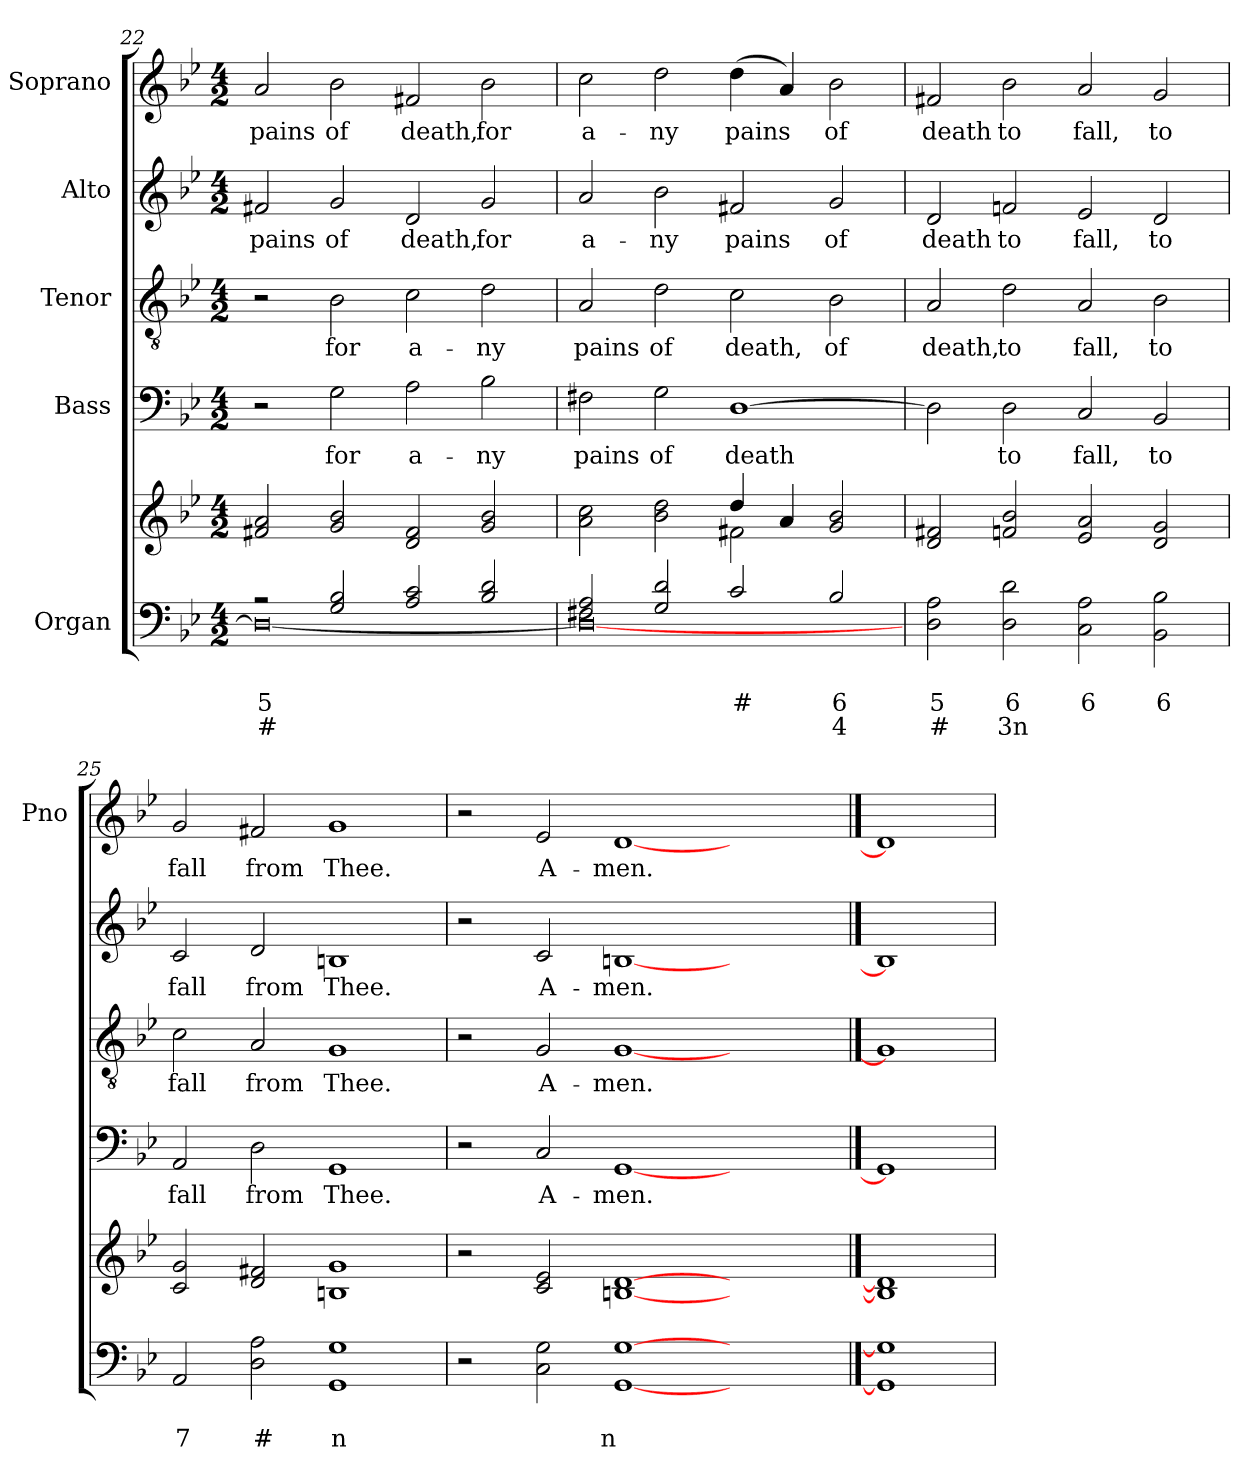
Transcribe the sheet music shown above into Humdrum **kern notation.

**kern	**text	**text	**text	**kern	**kern	**text	**kern	**text	**kern	**text	**kern	**text
*part5	*part5	*part5	*part5	*part5	*part4	*part4	*part3	*part3	*part2	*part2	*part1	*part1
*staff6	*staff6	*staff6	*staff6	*staff5	*staff4	*staff4	*staff3	*staff3	*staff2	*staff2	*staff1	*staff1
*I"Organ	*	*	*	*	*I"Bass	*	*I"Tenor	*	*I"Alto	*	*I"Soprano	*
*	*	*	*	*	*	*	*	*	*	*	*I'Pno	*
*clefF4	*	*	*	*clefG2	*clefF4	*	*clefGv2	*	*clefG2	*	*clefG2	*
*k[b-e-]	*	*	*	*k[b-e-]	*k[b-e-]	*	*k[b-e-]	*	*k[b-e-]	*	*k[b-e-]	*
*B-:	*	*	*	*B-:	*B-:	*	*B-:	*	*B-:	*	*B-:	*
*M4/2	*	*	*	*M4/2	*M4/2	*	*M4/2	*	*M4/2	*	*M4/2	*
=22	=22	=22	=22	=22	=22	=22	=22	=22	=22	=22	=22	=22
*^	*	*	*	*	*	*	*	*	*	*	*	*
2rA	0D_	.	5	#	2f#X/ 2a/	2r	.	2r	.	2f#X/	pains	2a/	pains
2G/ 2B-/	.	.	.	.	2g/ 2b-/	2G\	for	2B-\	for	2g/	of	2b-\	of
2A/ 2c/	.	.	.	.	2d/ 2f#/	2A\	a-	2c\	a-	2d/	death,	2f#X/	death,
2B-/ 2d/	.	.	.	.	2g/ 2b-/	2B-\	-ny	2d\	-ny	2g/	for	2b-\	for
!!LO:LB:g=z
=23	=23	=23	=23	=23	=23	=23	=23	=23	=23	=23	=23	=23	=23
*	*	*	*	*	*^	*	*	*	*	*	*	*	*
2F#X/ 2A/	0D_	.	.	.	2a\ 2cc\	1ryy	2F#X\	pains	2A/	pains	2a/	a-	2cc\	a-
2G/ 2d/	.	.	.	.	2b-\ 2dd\	.	2G\	of	2d\	of	2b-\	-ny	2dd\	-ny
2c/	.	.	#	.	4dd/	2f#X\	[1D	death	2c\	death,	2f#X/	pains	(4dd\	pains
.	.	.	.	.	4a/	.	.	.	.	.	.	.	4a/)	.
2B-/	.	.	6	4	2g/ 2b-/	2ryy	.	.	2B-\	of	2g/	of	2b-\	of
*v	*v	*	*	*	*	*	*	*	*	*	*	*	*	*
*	*	*	*	*v	*v	*	*	*	*	*	*	*	*
=24	=24	=24	=24	=24	=24	=24	=24	=24	=24	=24	=24	=24
2D\ 2A\	.	5	#	2d/ 2f#X/	2D\]	.	2A/	death,	2d/	death	2f#X/	death
2D\ 2d\	.	6	3n	2fn/ 2b-/	2D\	to	2d\	to	2fn/	to	2b-\	to
2C\ 2A\	.	6	.	2e-/ 2a/	2C/	fall,	2A/	fall,	2e-/	fall,	2a/	fall,
2BB-\ 2B-\	.	6	.	2d/ 2g/	2BB-/	to	2B-\	to	2d/	to	2g/	to
=25	=25	=25	=25	=25	=25	=25	=25	=25	=25	=25	=25	=25
2AA/	.	7	.	2c/ 2g/	2AA/	fall	2c\	fall	2c/	fall	2g/	fall
2D\ 2A\	.	#	.	2d/ 2f#X/	2D\	from	2A/	from	2d/	from	2f#X/	from
1GG 1G	.	n	.	1Bn 1g	1GG	Thee.	1G	Thee.	1Bn	Thee.	1g	Thee.
=26	=26	=26	=26	=26	=26	=26	=26	=26	=26	=26	=26	=26
2r	.	.	.	2r	2r	.	2r	.	2r	.	2r	.
2C\ 2G\	.	.	.	2c/ 2e-/	2C/	A-	2G/	A-	2c/	A-	2e-/	A-
[1GG [1G	.	n	.	[1Bn [1d	[1GG	-men.	[1G	-men.	[1Bn	-men.	[1d	-men.
1ryy	.	.	.	1ryy	1ryy	.	1ryy	.	1ryy	.	1ryy	.
==27	==27	==27	==27	==27	==27	==27	==27	==27	==27	==27	==27	==27
1GG] 1G]	.	.	.	1B] 1d]	1GG]	.	1G]	.	1B]	.	1d]	.
=	=	=	=	=	=	=	=	=	=	=	=	=
*-	*-	*-	*-	*-	*-	*-	*-	*-	*-	*-	*-	*-
